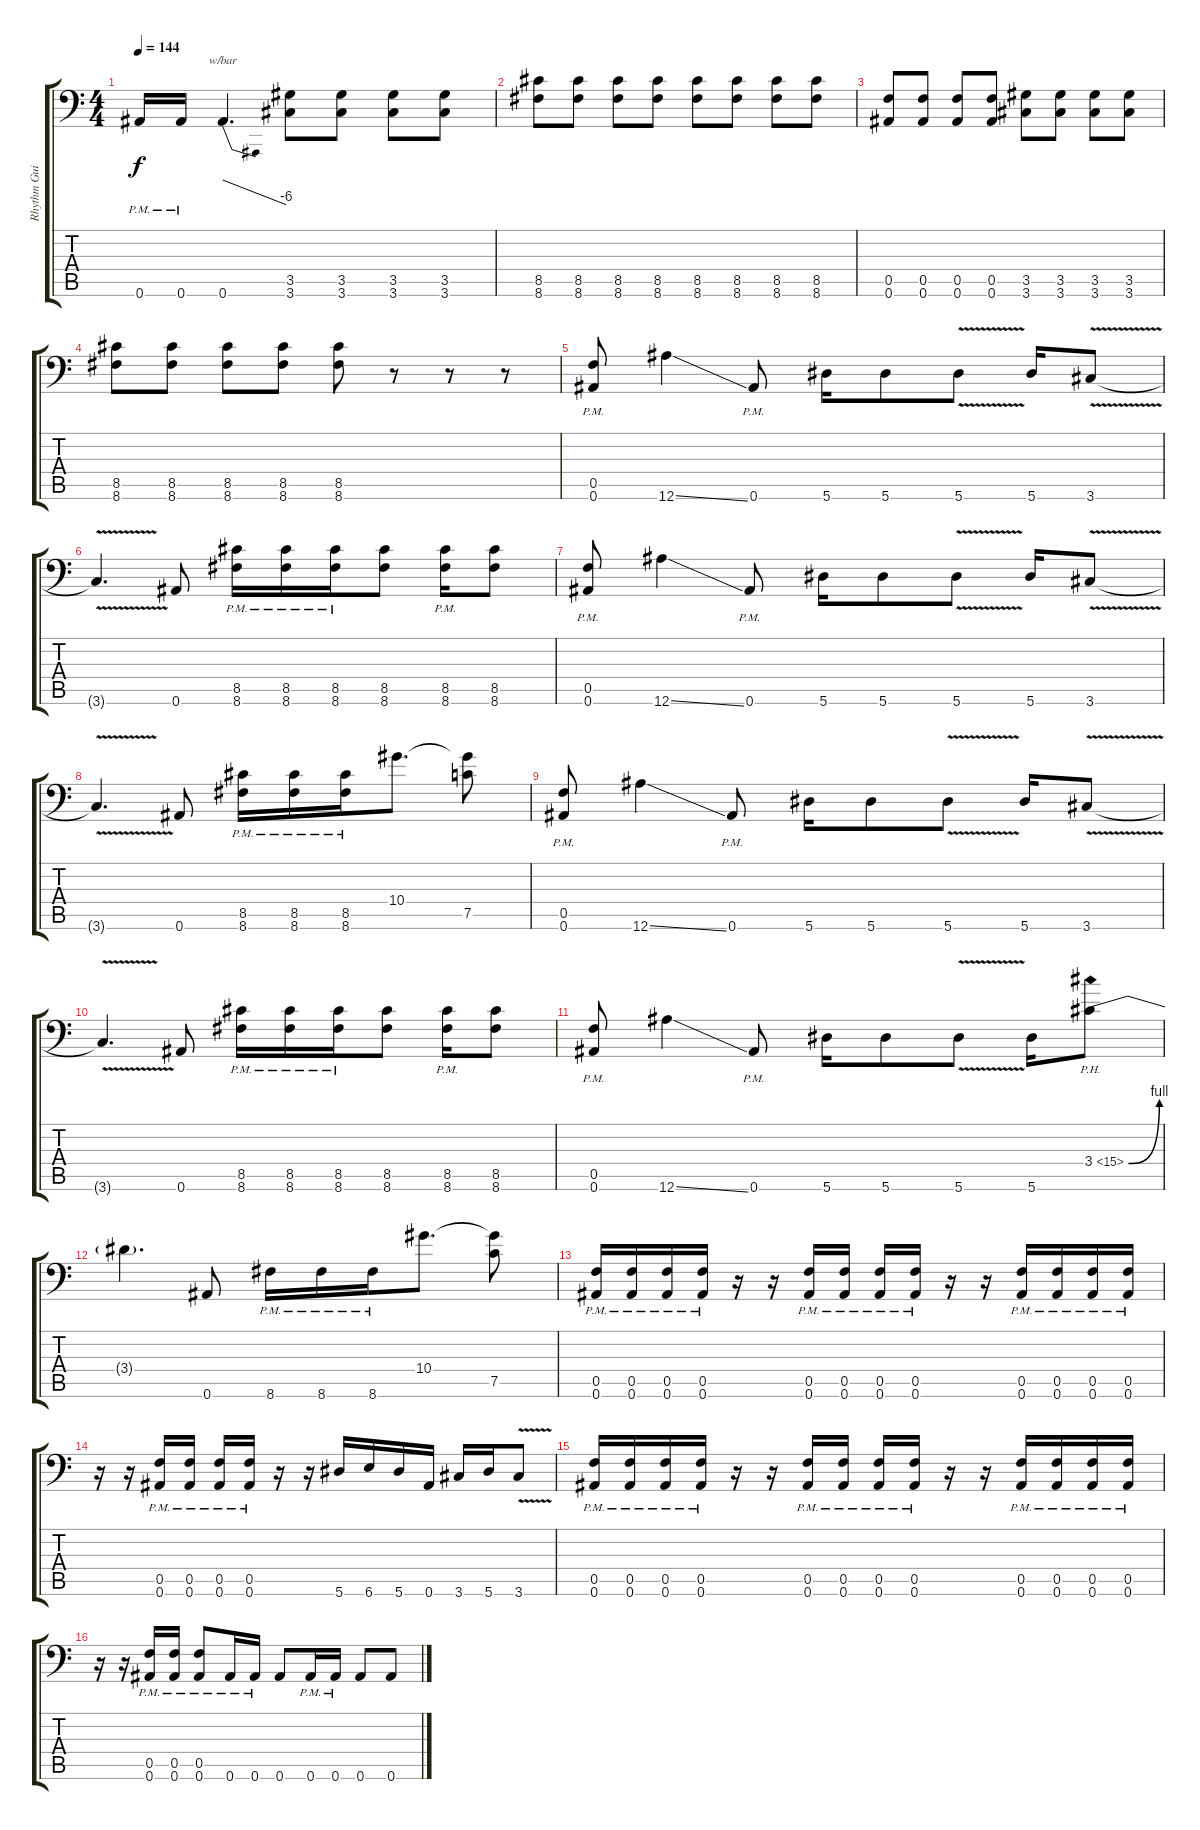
\track ("Rhythm Guitar 1" "Rhythm Gui") {instrument distortionguitar}
\staff {score tabs}
\tuning (C4 G3 Eb3 Bb2 F2 Bb1) {hide}
\ts (4 4)
\tempo 144
\clef f4
\ks c
0.6{pm}.16{dy f} 0.6{pm}.16 0.6.4{d tbe (dive default 0 0 60 -24)} (3.5 3.6).8 (3.5 3.6).8 (3.5 3.6).8 (3.5 3.6).8 |
(8.5 8.6).8 (8.5 8.6).8 (8.5 8.6).8 (8.5 8.6).8 (8.5 8.6).8 (8.5 8.6).8 (8.5 8.6).8 (8.5 8.6).8 |
(0.5 0.6).8 (0.5 0.6).8 (0.5 0.6).8 (0.5 0.6).8 (3.5 3.6).8 (3.5 3.6).8 (3.5 3.6).8 (3.5 3.6).8 |
(8.5 8.6).8 (8.5 8.6).8 (8.5 8.6).8 (8.5 8.6).8 (8.5 8.6).8 r.8 r.8 r.8 |
(0.5{pm} 0.6{pm}).8 12.6{ss}.4 0.6{pm}.8 5.6.16 5.6.8 5.6{v}.8 5.6.16 3.6{v}.8 |
3.6{t}.4{d} 0.6.8 (8.5{pm} 8.6{pm}).16 (8.5{pm} 8.6{pm}).16 (8.5{pm} 8.6{pm}).16 (8.5 8.6).8 (8.5{pm} 8.6{pm}).16 (8.5 8.6).8 |
(0.5{pm} 0.6{pm}).8 12.6{ss}.4 0.6{pm}.8 5.6.16 5.6.8 5.6{v}.8 5.6.16 3.6{v}.8 |
3.6{t}.4{d} 0.6.8 (8.5{pm} 8.6{pm}).16 (8.5{pm} 8.6{pm}).16 (8.5{pm} 8.6{pm}).16 10.4.8{d} (10.4{t} 7.5).8 |
(0.5{pm} 0.6{pm}).8 12.6{ss}.4 0.6{pm}.8 5.6.16 5.6.8 5.6{v}.8 5.6.16 3.6{v}.8 |
3.6{t}.4{d} 0.6.8 (8.5{pm} 8.6{pm}).16 (8.5{pm} 8.6{pm}).16 (8.5{pm} 8.6{pm}).16 (8.5 8.6).8 (8.5{pm} 8.6{pm}).16 (8.5 8.6).8 |
(0.5{pm} 0.6{pm}).8 12.6{ss}.4 0.6{pm}.8 5.6.16 5.6.8 5.6{v}.8 5.6.16 3.4{be (bend 0 0 60 4) ph 12}.8 |
3.4{t}.4{d} 0.6.8 8.6{pm}.16 8.6{pm}.16 8.6{pm}.16 10.4.8{d} (10.4{t} 7.5).8 |
(0.5{pm} 0.6{pm}).16 (0.5{pm} 0.6{pm}).16 (0.5{pm} 0.6{pm}).16 (0.5{pm} 0.6{pm}).16 r.16 r.16 (0.5{pm} 0.6{pm}).16 (0.5{pm} 0.6{pm}).16 (0.5{pm} 0.6{pm}).16 (0.5{pm} 0.6{pm}).16 r.16 r.16 (0.5{pm} 0.6{pm}).16 (0.5{pm} 0.6{pm}).16 (0.5{pm} 0.6{pm}).16 (0.5{pm} 0.6{pm}).16 |
r.16 r.16 (0.5{pm} 0.6{pm}).16 (0.5{pm} 0.6{pm}).16 (0.5{pm} 0.6{pm}).16 (0.5{pm} 0.6{pm}).16 r.16 r.16 5.6.16 6.6.16 5.6.16 0.6.16 3.6.16 5.6.16 3.6{v}.8 |
(0.5{pm} 0.6{pm}).16 (0.5{pm} 0.6{pm}).16 (0.5{pm} 0.6{pm}).16 (0.5{pm} 0.6{pm}).16 r.16 r.16 (0.5{pm} 0.6{pm}).16 (0.5{pm} 0.6{pm}).16 (0.5{pm} 0.6{pm}).16 (0.5{pm} 0.6{pm}).16 r.16 r.16 (0.5{pm} 0.6{pm}).16 (0.5{pm} 0.6{pm}).16 (0.5{pm} 0.6{pm}).16 (0.5{pm} 0.6{pm}).16 |
r.16 r.16 (0.5{pm} 0.6{pm}).16 (0.5{pm} 0.6{pm}).16 (0.5{pm} 0.6{pm}).8 0.6{pm}.16 0.6{pm}.16 0.6.8 0.6{pm}.16 0.6{pm}.16 0.6.8 0.6.8
